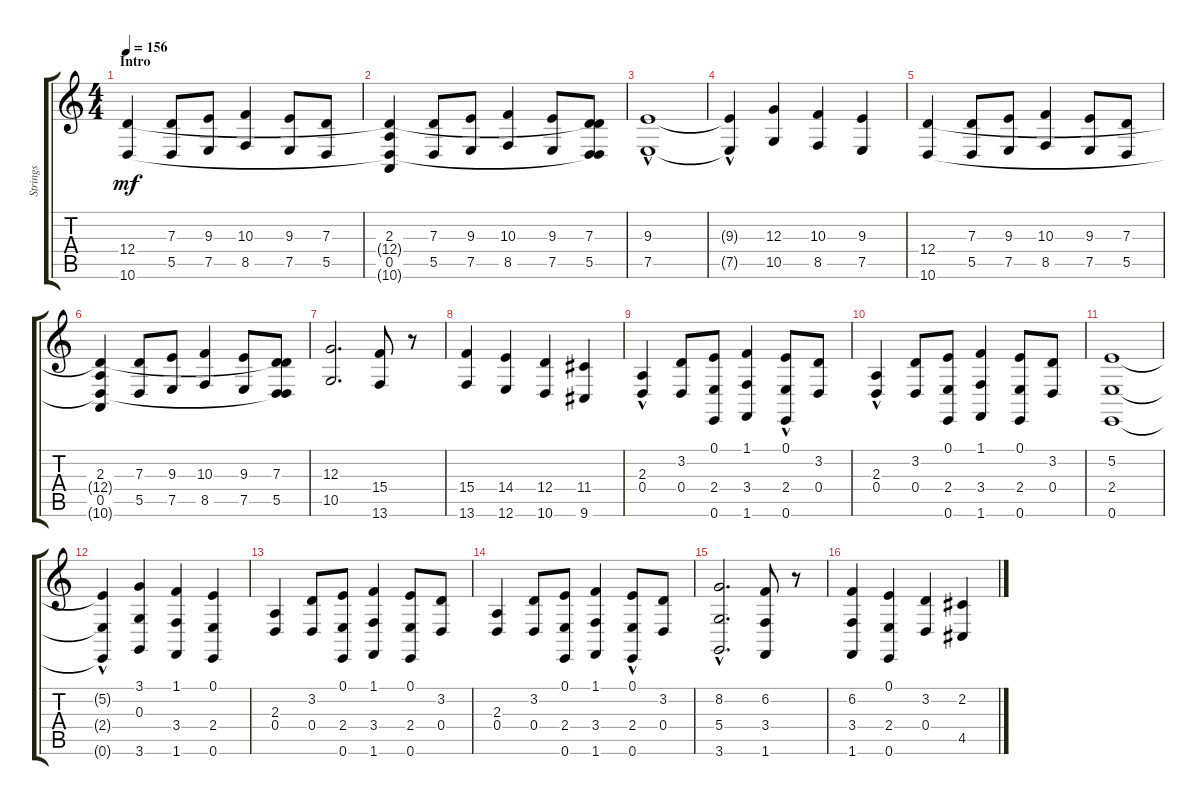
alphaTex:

\track ("Strings" "Strings") {instrument stringensemble1}
\staff {score tabs}
\tuning (E4 B3 G3 D3 A2 E2) {hide}
\ts (4 4)
\section ("" "Intro")
\tempo 156
\clef g2
\ks c
(12.4 10.6).4{dy mf volume 13 instrument choiraahs} (7.3 5.5).8 (9.3 7.5).8 (10.3 8.5).4 (9.3 7.5).8 (7.3 5.5).8 |
(2.3 12.4{t} 0.5 10.6{t}).4 (7.3 5.5).8 (9.3 7.5).8 (10.3 8.5).4 (9.3 7.5).8 (7.3 12.4{t} 5.5 10.6{t}).8 |
(9.3 7.5{hac}).1 |
(9.3{t} 7.5{hac t}).4 (12.3 10.5).4 (10.3 8.5).4 (9.3 7.5).4 |
(12.4 10.6).4 (7.3 5.5).8 (9.3 7.5).8 (10.3 8.5).4 (9.3 7.5).8 (7.3 5.5).8 |
(2.3 12.4{t} 0.5 10.6{t}).4 (7.3 5.5).8 (9.3 7.5).8 (10.3 8.5).4 (9.3 7.5).8 (7.3 12.4{t} 5.5 10.6{t}).8 |
(12.3 10.5).2{d} (15.4 13.6).8 r.8 |
(15.4 13.6).4 (14.4 12.6).4 (12.4 10.6).4 (11.4 9.6).4 |
(2.3 0.4{hac}).4 (3.2 0.4).8 (0.1 2.4 0.6).8 (1.1 3.4 1.6).4 (0.1{hac} 2.4 0.6).8 (3.2 0.4).8 |
(2.3{hac} 0.4{hac}).4 (3.2 0.4).8 (0.1 2.4 0.6).8 (1.1 3.4 1.6).4 (0.1 2.4 0.6).8 (3.2 0.4).8 |
(5.2 2.4 0.6).1 |
(5.2{hac t} 2.4{t} 0.6{t}).4 (3.1 0.3 3.6).4 (1.1 3.4 1.6).4 (0.1 2.4 0.6).4 |
(2.3 0.4).4 (3.2 0.4).8 (0.1 2.4 0.6).8 (1.1 3.4 1.6).4 (0.1 2.4 0.6).8 (3.2 0.4).8 |
(2.3 0.4).4 (3.2 0.4).8 (0.1 2.4 0.6).8 (1.1 3.4 1.6).4 (0.1{hac} 2.4 0.6).8 (3.2 0.4).8 |
(8.2 5.4 3.6{hac}).2{d} (6.2 3.4 1.6).8 r.8 |
(6.2 3.4 1.6).4 (0.1 2.4 0.6).4 (3.2 0.4).4 (2.2 4.5).4
